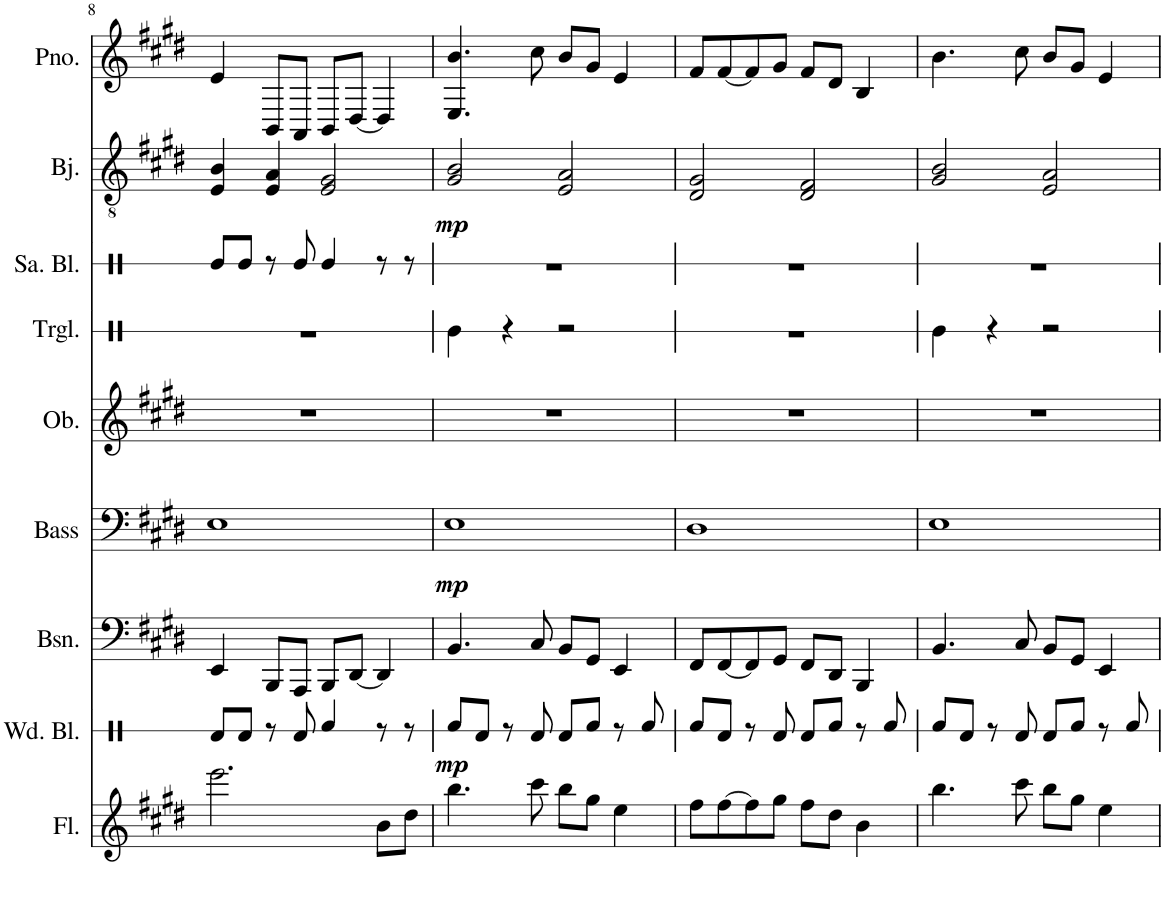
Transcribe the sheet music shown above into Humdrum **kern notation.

**kern	**kern	**dynam	**kern	**kern	**dynam	**kern	**kern	**kern	**kern	**dynam	**kern
*part9	*part8	*part8	*part7	*part6	*part6	*part5	*part4	*part3	*part2	*part2	*part1
*staff9	*staff8	*staff8	*staff7	*staff6	*staff6	*staff5	*staff4	*staff3	*staff2	*staff2	*staff1
*I"Flute	*I"Wood Blocks	*	*I"Bassoon	*I"Acoustic Bass	*	*I"Oboe	*I"Triangle	*I"Sandpaper Blocks	*I"Banjo	*	*I"Piano
*I'Fl.	*I'Wd. Bl.	*	*I'Bsn.	*I'Bass	*	*I'Ob.	*I'Trgl.	*I'Sa. Bl.	*I'Bj.	*	*I'Pno.
!!LO:PB:g=z
*clefG2	*clefX	*	*clefF4	*clefF4	*	*clefG2	*clefX	*clefX	*clefGv2	*	*clefG2
*	*	*	*	*Trd7c12	*	*	*	*	*Trd7c12	*	*
*k[f#c#g#d#]	*k[]	*	*k[f#c#g#d#]	*k[f#c#g#d#]	*	*k[f#c#g#d#]	*k[]	*k[]	*k[f#c#g#d#]	*	*k[f#c#g#d#]
*M4/4	*M4/4	*	*M4/4	*M4/4	*	*M4/4	*M4/4	*M4/4	*M4/4	*	*M4/4
=8	=8	=8	=8	=8	=8	=8	=8	=8	=8	=8	=8
2.eee\	8Rd/L	.	4EE/	1E	.	1r	1r	8Re/L	4E/ 4B/	.	4e/
.	8Rd/J	.	.	.	.	.	.	8Re/J	.	.	.
.	8r	.	8BBB/L	.	.	.	.	8r	4E/ 4A/	.	8BB/L
.	8Rd/	.	8AAA/J	.	.	.	.	8Re/	.	.	8AA/J
.	4Rf/	.	8BBB/L	.	.	.	.	4Re/	2E/ 2G#/	.	8BB/L
.	.	.	[8DD#/J	.	.	.	.	.	.	.	[8D#/J
8b\L	8r	.	4DD#/]	.	.	.	.	8r	.	.	4D#/]
8dd#\J	8r	.	.	.	.	.	.	8r	.	.	.
=9	=9	=9	=9	=9	=9	=9	=9	=9	=9	=9	=9
!	!	!LO:DY:b	!	!	!LO:DY:b	!	!	!	!	!LO:DY:b	!
4.bb\	8Rf/L	mp	4.BB/	1E	mp	1r	4Re\	1r	2G#/ 2B/	mp	4.E/ 4.b/
.	8Rd/J	.	.	.	.	.	.	.	.	.	.
.	8r	.	.	.	.	.	4r	.	.	.	.
8ccc#\	8Rd/	.	8C#/	.	.	.	.	.	.	.	8cc#\
8bb\L	8Rd/L	.	8BB/L	.	.	.	2r	.	2E/ 2A/	.	8b/L
8gg#\J	8Rf/J	.	8GG#/J	.	.	.	.	.	.	.	8g#/J
4ee\	8r	.	4EE/	.	.	.	.	.	.	.	4e/
.	8Rf/	.	.	.	.	.	.	.	.	.	.
=10	=10	=10	=10	=10	=10	=10	=10	=10	=10	=10	=10
8ff#\L	8Rf/L	.	8FF#/L	1D#	.	1r	1r	1r	2D#/ 2G#/	.	8f#/L
[8ff#\	8Rd/J	.	[8FF#/	.	.	.	.	.	.	.	[8f#/
8ff#\]	8r	.	8FF#/]	.	.	.	.	.	.	.	8f#/]
8gg#\J	8Rd/	.	8GG#/J	.	.	.	.	.	.	.	8g#/J
8ff#\L	8Rd/L	.	8FF#/L	.	.	.	.	.	2D#/ 2F#/	.	8f#/L
8dd#\J	8Rf/J	.	8DD#/J	.	.	.	.	.	.	.	8d#/J
4b\	8r	.	4BBB/	.	.	.	.	.	.	.	4B/
.	8Rf/	.	.	.	.	.	.	.	.	.	.
=11	=11	=11	=11	=11	=11	=11	=11	=11	=11	=11	=11
4.bb\	8Rf/L	.	4.BB/	1E	.	1r	4Re\	1r	2G#/ 2B/	.	4.b\
.	8Rd/J	.	.	.	.	.	.	.	.	.	.
.	8r	.	.	.	.	.	4r	.	.	.	.
8ccc#\	8Rd/	.	8C#/	.	.	.	.	.	.	.	8cc#\
8bb\L	8Rd/L	.	8BB/L	.	.	.	2r	.	2E/ 2A/	.	8b/L
8gg#\J	8Rf/J	.	8GG#/J	.	.	.	.	.	.	.	8g#/J
4ee\	8r	.	4EE/	.	.	.	.	.	.	.	4e/
.	8Rf/	.	.	.	.	.	.	.	.	.	.
=	=	=	=	=	=	=	=	=	=	=	=
*-	*-	*-	*-	*-	*-	*-	*-	*-	*-	*-	*-
